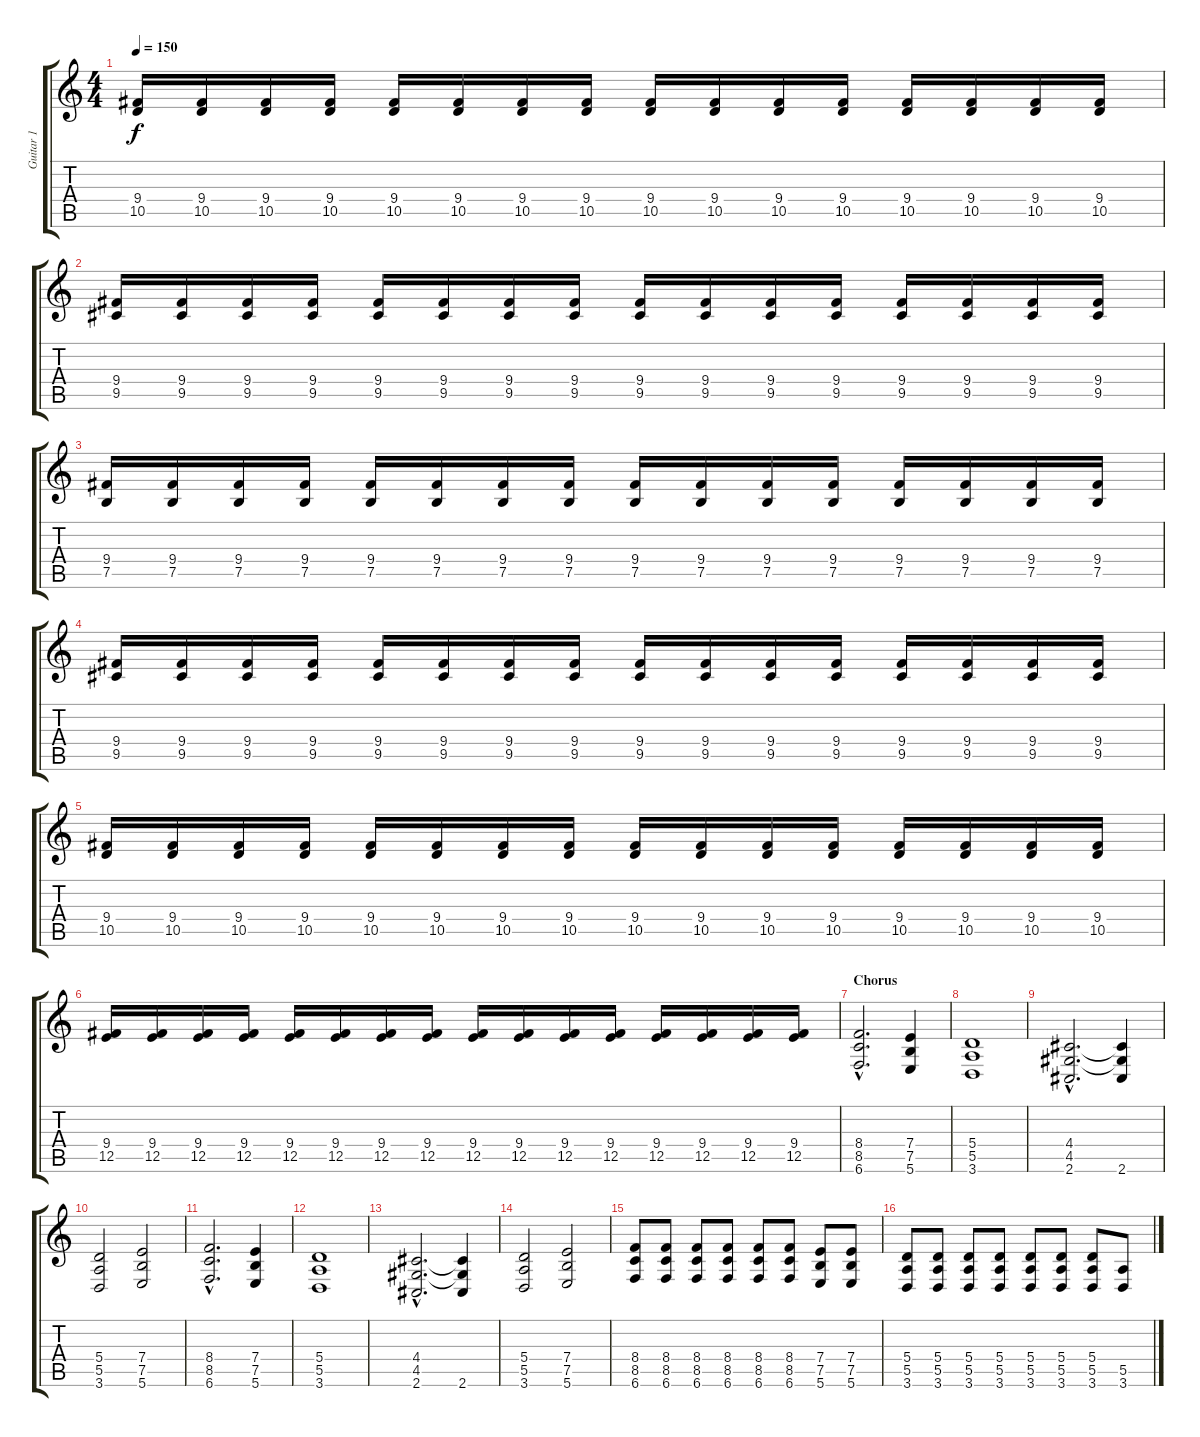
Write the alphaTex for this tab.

\track ("Guitar 1 " "Guitar 1 ") {instrument distortionguitar}
\staff {score tabs}
\tuning (B3 Gb3 D3 A2 E2 B1) {hide}
\ts (4 4)
\tempo 150
\clef g2
\ks c
(9.4 10.5).16{dy f} (9.4 10.5).16 (9.4 10.5).16 (9.4 10.5).16 (9.4 10.5).16 (9.4 10.5).16 (9.4 10.5).16 (9.4 10.5).16 (9.4 10.5).16 (9.4 10.5).16 (9.4 10.5).16 (9.4 10.5).16 (9.4 10.5).16 (9.4 10.5).16 (9.4 10.5).16 (9.4 10.5).16 |
(9.4 9.5).16 (9.4 9.5).16 (9.4 9.5).16 (9.4 9.5).16 (9.4 9.5).16 (9.4 9.5).16 (9.4 9.5).16 (9.4 9.5).16 (9.4 9.5).16 (9.4 9.5).16 (9.4 9.5).16 (9.4 9.5).16 (9.4 9.5).16 (9.4 9.5).16 (9.4 9.5).16 (9.4 9.5).16 |
(9.4 7.5).16 (9.4 7.5).16 (9.4 7.5).16 (9.4 7.5).16 (9.4 7.5).16 (9.4 7.5).16 (9.4 7.5).16 (9.4 7.5).16 (9.4 7.5).16 (9.4 7.5).16 (9.4 7.5).16 (9.4 7.5).16 (9.4 7.5).16 (9.4 7.5).16 (9.4 7.5).16 (9.4 7.5).16 |
(9.4 9.5).16 (9.4 9.5).16 (9.4 9.5).16 (9.4 9.5).16 (9.4 9.5).16 (9.4 9.5).16 (9.4 9.5).16 (9.4 9.5).16 (9.4 9.5).16 (9.4 9.5).16 (9.4 9.5).16 (9.4 9.5).16 (9.4 9.5).16 (9.4 9.5).16 (9.4 9.5).16 (9.4 9.5).16 |
(9.4 10.5).16 (9.4 10.5).16 (9.4 10.5).16 (9.4 10.5).16 (9.4 10.5).16 (9.4 10.5).16 (9.4 10.5).16 (9.4 10.5).16 (9.4 10.5).16 (9.4 10.5).16 (9.4 10.5).16 (9.4 10.5).16 (9.4 10.5).16 (9.4 10.5).16 (9.4 10.5).16 (9.4 10.5).16 |
(9.4 12.5).16 (9.4 12.5).16 (9.4 12.5).16 (9.4 12.5).16 (9.4 12.5).16 (9.4 12.5).16 (9.4 12.5).16 (9.4 12.5).16 (9.4 12.5).16 (9.4 12.5).16 (9.4 12.5).16 (9.4 12.5).16 (9.4 12.5).16 (9.4 12.5).16 (9.4 12.5).16 (9.4 12.5).16 |
\section ("" "Chorus")
(8.4{hac} 8.5{hac} 6.6{hac}).2{d} (7.4 7.5 5.6).4 |
(5.4 5.5 3.6).1 |
(4.4{hac} 4.5{hac} 2.6{hac}).2{d} (4.4{t} 4.5{t} 2.6).4 |
(5.4 5.5 3.6).2 (7.4 7.5 5.6).2 |
(8.4{hac} 8.5{hac} 6.6{hac}).2{d} (7.4 7.5 5.6).4 |
(5.4 5.5 3.6).1 |
(4.4{hac} 4.5{hac} 2.6{hac}).2{d} (4.4{t} 4.5{t} 2.6).4 |
(5.4 5.5 3.6).2 (7.4 7.5 5.6).2 |
(8.4 8.5 6.6).8 (8.4 8.5 6.6).8 (8.4 8.5 6.6).8 (8.4 8.5 6.6).8 (8.4 8.5 6.6).8 (8.4 8.5 6.6).8 (7.4 7.5 5.6).8 (7.4 7.5 5.6).8 |
(5.4 5.5 3.6).8 (5.4 5.5 3.6).8 (5.4 5.5 3.6).8 (5.4 5.5 3.6).8 (5.4 5.5 3.6).8 (5.4 5.5 3.6).8 (5.4 5.5 3.6).8 (5.5 3.6).8
